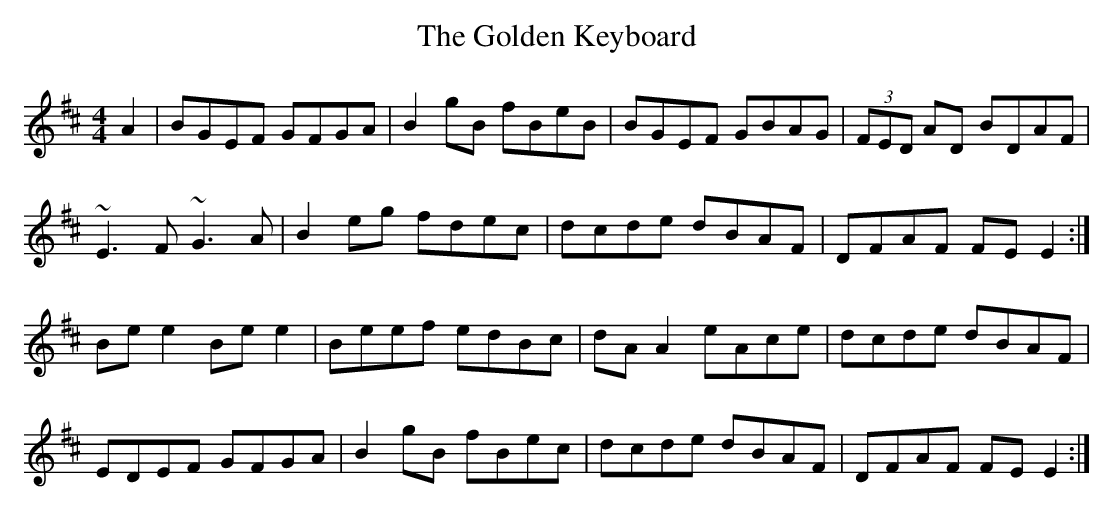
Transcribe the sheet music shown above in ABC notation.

X:1
T: Golden Keyboard, The
M: 4/4
L: 1/8
K: Edor
A2 | BGEF GFGA|B2gB fBeB|BGEF GBAG| (3FED AD BDAF|
~E3F ~G3A|B2eg fdec|dcde dBAF|DFAF FEE2:|
Bee2 Bee2|Beef edBc|dAA2 eAce|dcde dBAF|
EDEF GFGA|B2gB fBec|dcde dBAF|DFAF FEE2:|
